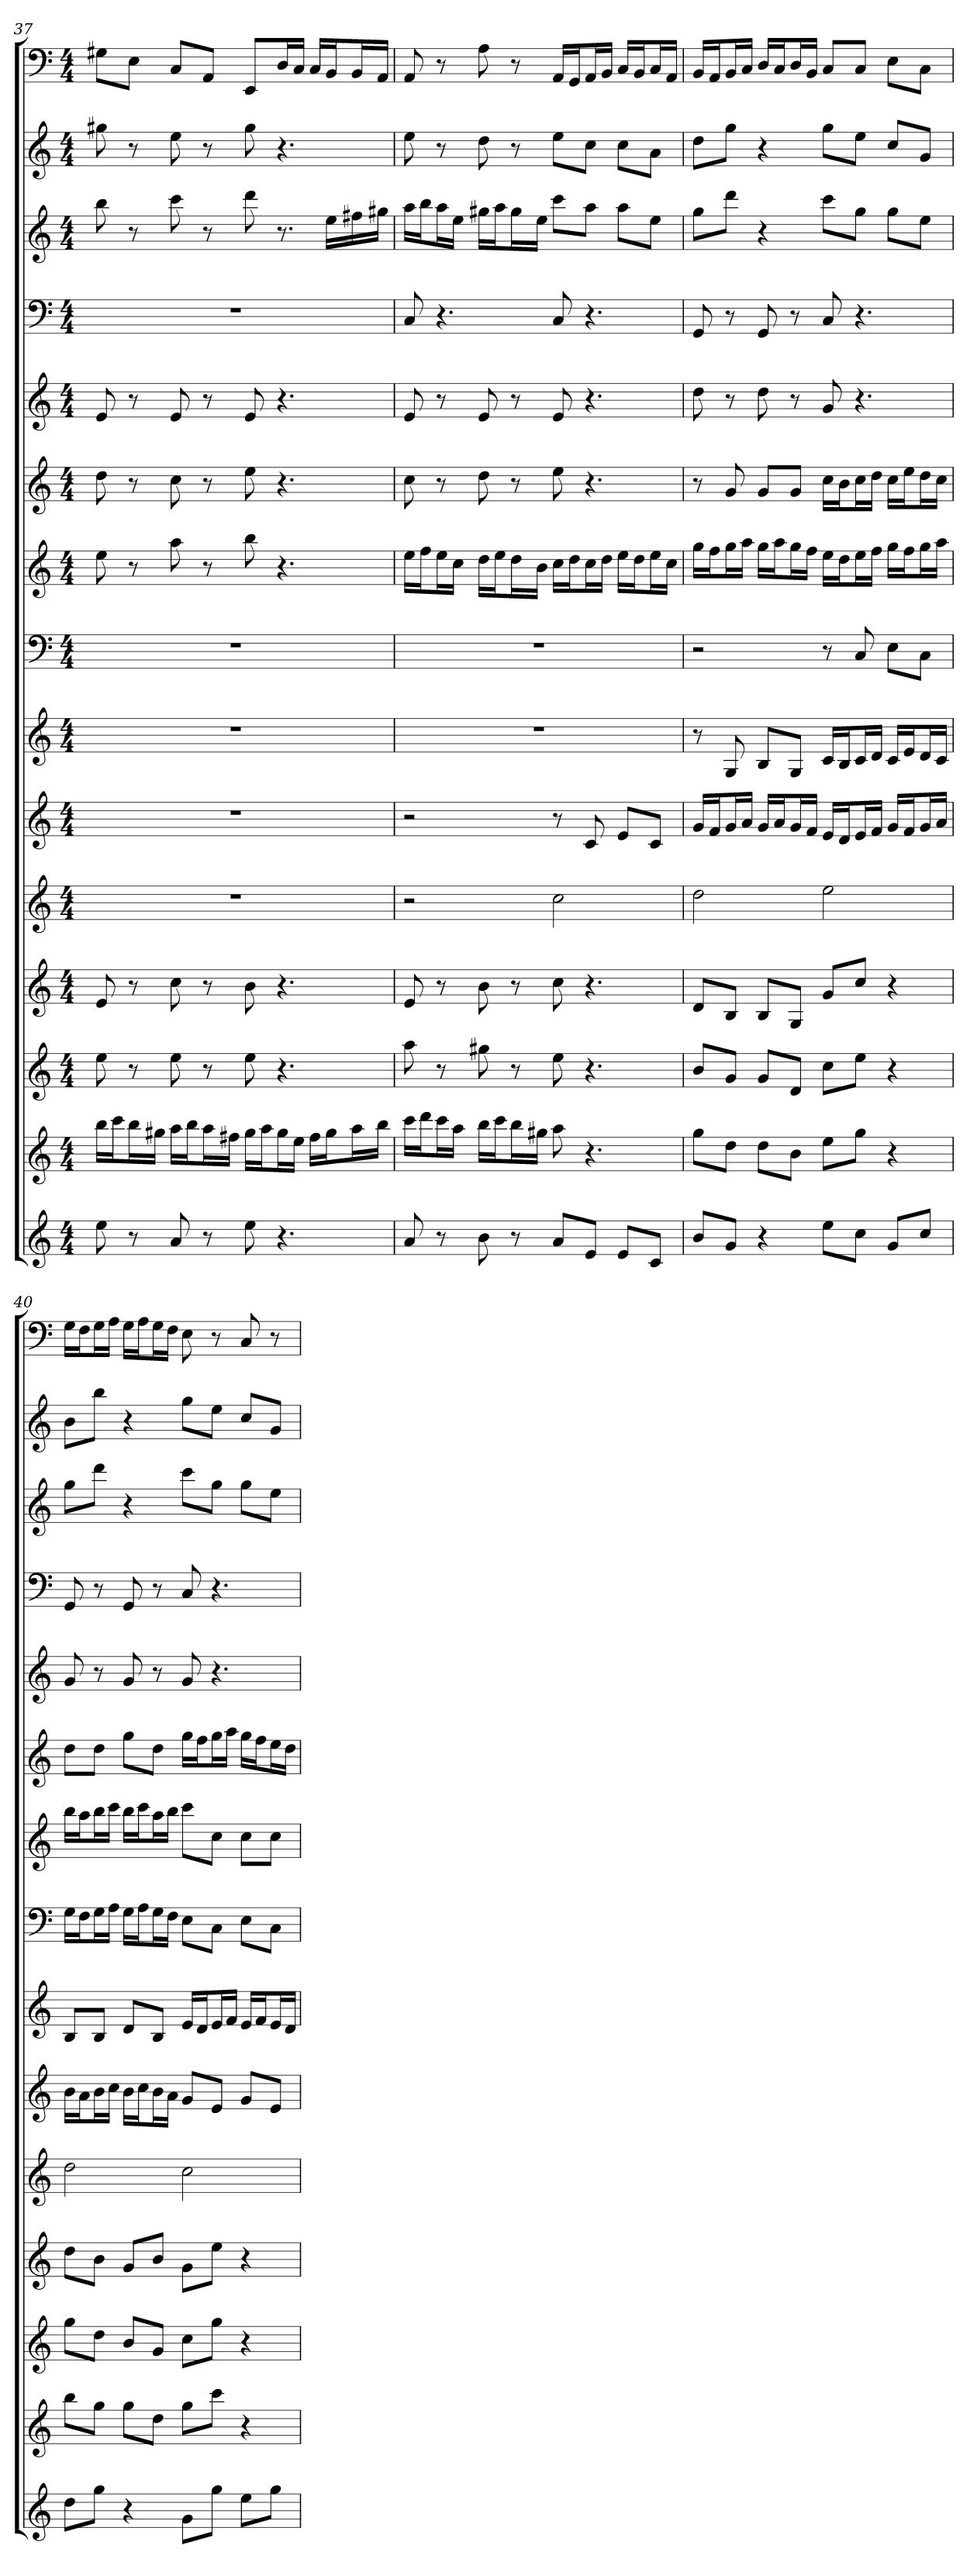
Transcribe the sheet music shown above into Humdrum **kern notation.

**kern	**kern	**kern	**kern	**kern	**kern	**kern	**kern	**kern	**kern	**kern	**kern	**kern	**kern	**kern
*part15	*part14	*part13	*part12	*part11	*part10	*part9	*part8	*part7	*part6	*part5	*part4	*part3	*part2	*part1
*staff15	*staff14	*staff13	*staff12	*staff11	*staff10	*staff9	*staff8	*staff7	*staff6	*staff5	*staff4	*staff3	*staff2	*staff1
*k[]	*k[]	*k[]	*k[]	*k[]	*k[]	*k[]	*k[]	*k[]	*k[]	*k[]	*k[]	*k[]	*k[]	*k[]
*C:	*C:	*C:	*C:	*C:	*C:	*C:	*C:	*C:	*C:	*C:	*C:	*C:	*C:	*C:
*M4/4	*M4/4	*M4/4	*M4/4	*M4/4	*M4/4	*M4/4	*M4/4	*M4/4	*M4/4	*M4/4	*M4/4	*M4/4	*M4/4	*M4/4
=37	=37	=37	=37	=37	=37	=37	=37	=37	=37	=37	=37	=37	=37	=37
8ee	16bbLL	8ee	8e	1r	1r	1r	1r	8ee	8dd	8e	1r	8bb	8gg#X	8G#XL
.	16cccJ	.	.	.	.	.	.	.	.	.	.	.	.	.
8r	16bbL	8r	8r	.	.	.	.	8r	8r	8r	.	8r	8r	8EJ
.	16gg#XJJ	.	.	.	.	.	.	.	.	.	.	.	.	.
8a	16aaLL	8ee	8cc	.	.	.	.	8aa	8cc	8e	.	8ccc	8ee	8CL
.	16bbJ	.	.	.	.	.	.	.	.	.	.	.	.	.
8r	16aaL	8r	8r	.	.	.	.	8r	8r	8r	.	8r	8r	8AAJ
.	16ff#XJJ	.	.	.	.	.	.	.	.	.	.	.	.	.
8ee	16gg#LL	8ee	8b	.	.	.	.	8bb	8ee	8e	.	8ddd	8gg#	8EEL
.	16aaJ	.	.	.	.	.	.	.	.	.	.	.	.	.
4.r	16gg#L	4.r	4.r	.	.	.	.	4.r	4.r	4.r	.	8.r	4.r	16DL
.	16eeJJ	.	.	.	.	.	.	.	.	.	.	.	.	16CJJ
.	16ff#LL	.	.	.	.	.	.	.	.	.	.	.	.	16CLL
.	16gg#J	.	.	.	.	.	.	.	.	.	.	16eeLL	.	16BBJ
.	16aaL	.	.	.	.	.	.	.	.	.	.	16ff#X	.	16BBL
.	16bbJJ	.	.	.	.	.	.	.	.	.	.	16gg#XJJ	.	16AAJJ
=38	=38	=38	=38	=38	=38	=38	=38	=38	=38	=38	=38	=38	=38	=38
8a	16cccLL	8aa	8e	2r	2r	1r	1r	16eeLL	8cc	8e	8C	16aaLL	8ee	8AA
.	16dddJ	.	.	.	.	.	.	16ffJ	.	.	.	16bbJ	.	.
8r	16cccL	8r	8r	.	.	.	.	16eeL	8r	8r	4.r	16aaL	8r	8r
.	16aaJJ	.	.	.	.	.	.	16ccJJ	.	.	.	16eeJJ	.	.
8b	16bbLL	8gg#X	8b	.	.	.	.	16ddLL	8dd	8e	.	16gg#XLL	8dd	8A
.	16cccJ	.	.	.	.	.	.	16eeJ	.	.	.	16aaJ	.	.
8r	16bbL	8r	8r	.	.	.	.	16ddL	8r	8r	.	16gg#L	8r	8r
.	16gg#XJJ	.	.	.	.	.	.	16bJJ	.	.	.	16eeJJ	.	.
8aL	8aa	8ee	8cc	2cc	8r	.	.	16ccLL	8ee	8e	8C	8cccL	8eeL	16AALL
.	.	.	.	.	.	.	.	16ddJ	.	.	.	.	.	16GGJ
8eJ	4.r	4.r	4.r	.	8c	.	.	16ccL	4.r	4.r	4.r	8aaJ	8ccJ	16AAL
.	.	.	.	.	.	.	.	16ddJJ	.	.	.	.	.	16BBJJ
8eL	.	.	.	.	8eL	.	.	16eeLL	.	.	.	8aaL	8ccL	16CLL
.	.	.	.	.	.	.	.	16ddJ	.	.	.	.	.	16BBJ
8cJ	.	.	.	.	8cJ	.	.	16eeL	.	.	.	8eeJ	8aJ	16CL
.	.	.	.	.	.	.	.	16ccJJ	.	.	.	.	.	16AAJJ
=39	=39	=39	=39	=39	=39	=39	=39	=39	=39	=39	=39	=39	=39	=39
8bL	8ggL	8bL	8dL	2dd	16gLL	8r	2r	16ggLL	8r	8dd	8GG	8ggL	8ddL	16BBLL
.	.	.	.	.	16fJ	.	.	16ffJ	.	.	.	.	.	16AAJ
8gJ	8ddJ	8gJ	8BJ	.	16gL	8G	.	16ggL	8g	8r	8r	8dddJ	8ggJ	16BBL
.	.	.	.	.	16aJJ	.	.	16aaJJ	.	.	.	.	.	16CJJ
4r	8ddL	8gL	8BL	.	16gLL	8BL	.	16ggLL	8gL	8dd	8GG	4r	4r	16DLL
.	.	.	.	.	16aJ	.	.	16aaJ	.	.	.	.	.	16CJ
.	8bJ	8dJ	8GJ	.	16gL	8GJ	.	16ggL	8gJ	8r	8r	.	.	16DL
.	.	.	.	.	16fJJ	.	.	16ffJJ	.	.	.	.	.	16BBJJ
8eeL	8eeL	8ccL	8gL	2ee	16eLL	16cLL	8r	16eeLL	16ccLL	8g	8C	8cccL	8ggL	8CL
.	.	.	.	.	16dJ	16BJ	.	16ddJ	16bJ	.	.	.	.	.
8ccJ	8ggJ	8eeJ	8ccJ	.	16eL	16cL	8C	16eeL	16ccL	4.r	4.r	8ggJ	8eeJ	8CJ
.	.	.	.	.	16fJJ	16dJJ	.	16ffJJ	16ddJJ	.	.	.	.	.
8gL	4r	4r	4r	.	16gLL	16cLL	8EL	16ggLL	16ccLL	.	.	8ggL	8ccL	8EL
.	.	.	.	.	16fJ	16eJ	.	16ffJ	16eeJ	.	.	.	.	.
8ccJ	.	.	.	.	16gL	16dL	8CJ	16ggL	16ddL	.	.	8eeJ	8gJ	8CJ
.	.	.	.	.	16aJJ	16cJJ	.	16aaJJ	16ccJJ	.	.	.	.	.
=40	=40	=40	=40	=40	=40	=40	=40	=40	=40	=40	=40	=40	=40	=40
8ddL	8bbL	8ggL	8ddL	2dd	16bLL	8BL	16GLL	16bbLL	8ddL	8g	8GG	8ggL	8bL	16GLL
.	.	.	.	.	16aJ	.	16FJ	16aaJ	.	.	.	.	.	16FJ
8ggJ	8ggJ	8ddJ	8bJ	.	16bL	8BJ	16GL	16bbL	8ddJ	8r	8r	8dddJ	8bbJ	16GL
.	.	.	.	.	16ccJJ	.	16AJJ	16cccJJ	.	.	.	.	.	16AJJ
4r	8ggL	8bL	8gL	.	16bLL	8dL	16GLL	16bbLL	8ggL	8g	8GG	4r	4r	16GLL
.	.	.	.	.	16ccJ	.	16AJ	16cccJ	.	.	.	.	.	16AJ
.	8ddJ	8gJ	8bJ	.	16bL	8BJ	16GL	16aaL	8ddJ	8r	8r	.	.	16GL
.	.	.	.	.	16aJJ	.	16FJJ	16bbJJ	.	.	.	.	.	16FJJ
8gL	8ggL	8ccL	8gL	2cc	8gL	16eLL	8EL	8cccL	16ggLL	8g	8C	8cccL	8ggL	8E
.	.	.	.	.	.	16dJ	.	.	16ffJ	.	.	.	.	.
8ggJ	8cccJ	8ggJ	8eeJ	.	8eJ	16eL	8CJ	8ccJ	16ggL	4.r	4.r	8ggJ	8eeJ	8r
.	.	.	.	.	.	16fJJ	.	.	16aaJJ	.	.	.	.	.
8eeL	4r	4r	4r	.	8gL	16eLL	8EL	8ccL	16ggLL	.	.	8ggL	8ccL	8C
.	.	.	.	.	.	16fJ	.	.	16ffJ	.	.	.	.	.
8ggJ	.	.	.	.	8eJ	16eL	8CJ	8ccJ	16eeL	.	.	8eeJ	8gJ	8r
.	.	.	.	.	.	16dJJ	.	.	16ddJJ	.	.	.	.	.
=	=	=	=	=	=	=	=	=	=	=	=	=	=	=
*-	*-	*-	*-	*-	*-	*-	*-	*-	*-	*-	*-	*-	*-	*-
